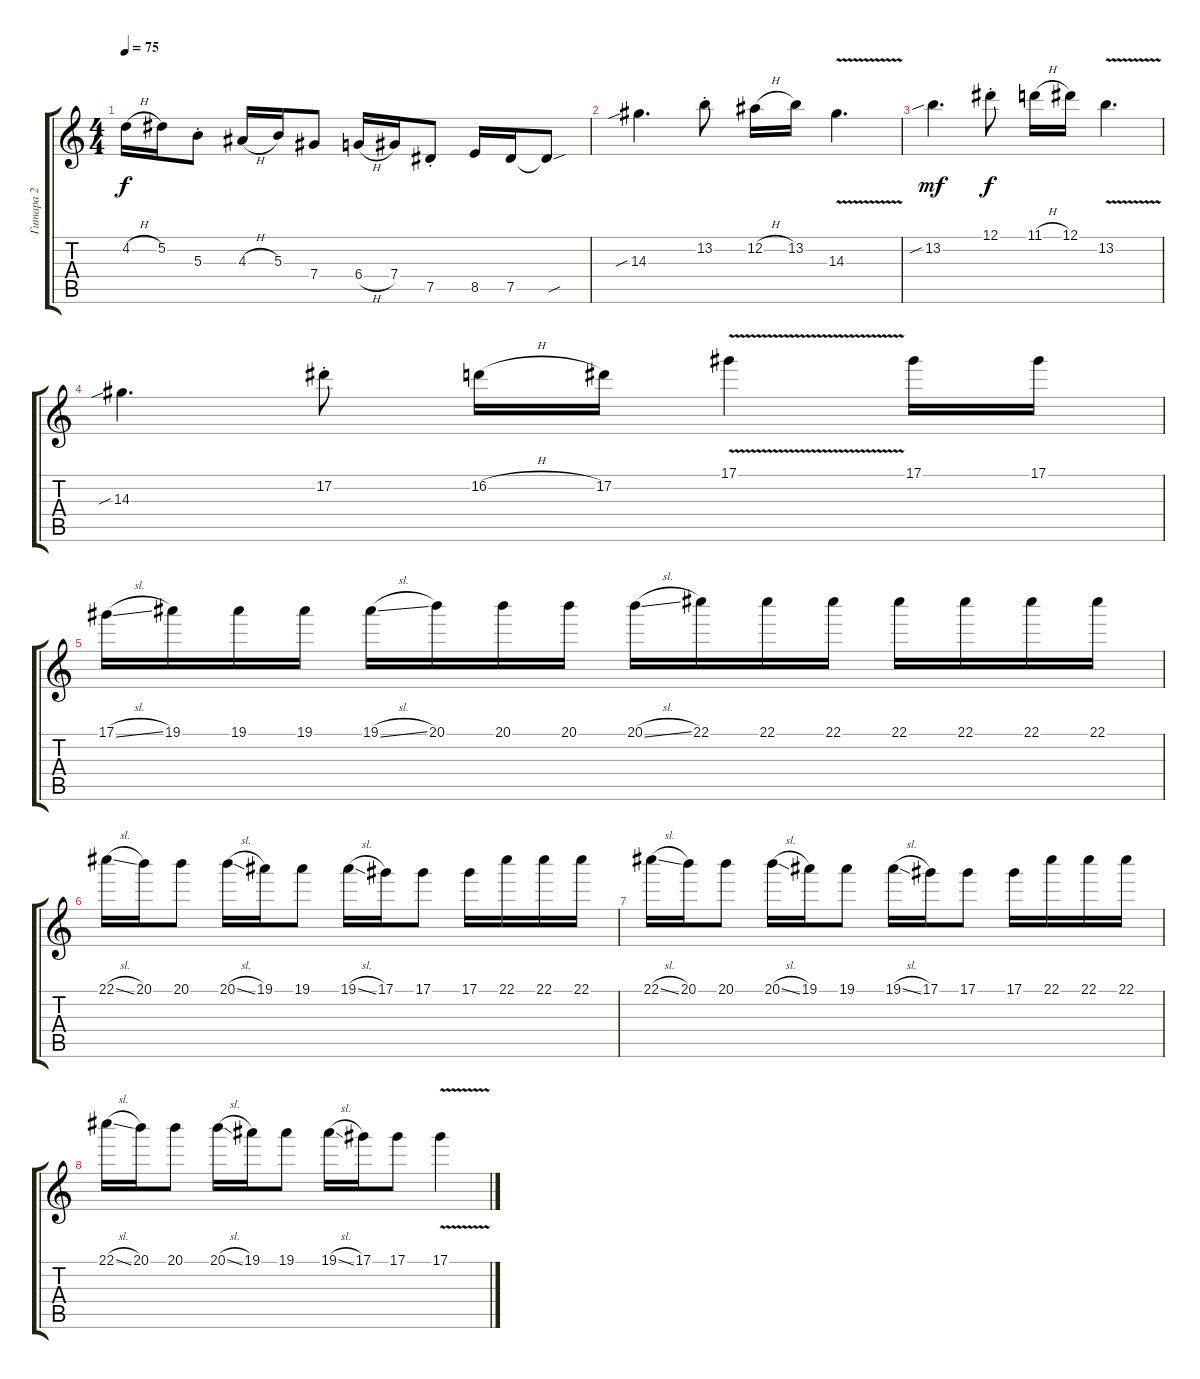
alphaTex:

\track ("Гитара 2" "Гитара 2") {instrument distortionguitar}
\staff {score tabs}
\tuning (Eb4 Bb3 Gb3 Db3 Ab2 Eb2) {hide}
\ts (4 4)
\tempo 75
\clef g2
\ks c
4.2{h}.16{dy f} 5.2.16 5.3{st}.8 4.3{h}.16 5.3.16 7.4.8 6.4{h}.16 7.4.16 7.5{st}.8 8.5.16 7.5.16 7.5{sou t}.8 |
14.3{sib}.4{d} 13.2{st}.8 12.2{h}.16 13.2.16 14.3{v}.4{d} |
13.2{sib}.4{d dy mf} 12.1{st}.8{dy f} 11.1{h}.16 12.1.16 13.2{v}.4{d} |
14.3{sib}.4{d} 17.2{st}.8 16.2{h}.16 17.2.16 17.1{v}.4 17.1.16 17.1.16 |
17.1{sl}.16 19.1.16 19.1.16 19.1.16 19.1{sl}.16 20.1.16 20.1.16 20.1.16 20.1{sl}.16 22.1.16 22.1.16 22.1.16 22.1.16 22.1.16 22.1.16 22.1.16 |
22.1{sl}.16 20.1.16 20.1.8 20.1{sl}.16 19.1.16 19.1.8 19.1{sl}.16 17.1.16 17.1.8 17.1.16 22.1.16 22.1.16 22.1.16 |
22.1{sl}.16 20.1.16 20.1.8 20.1{sl}.16 19.1.16 19.1.8 19.1{sl}.16 17.1.16 17.1.8 17.1.16 22.1.16 22.1.16 22.1.16 |
22.1{sl}.16 20.1.16 20.1.8 20.1{sl}.16 19.1.16 19.1.8 19.1{sl}.16 17.1.16 17.1.8 17.1{v}.4
